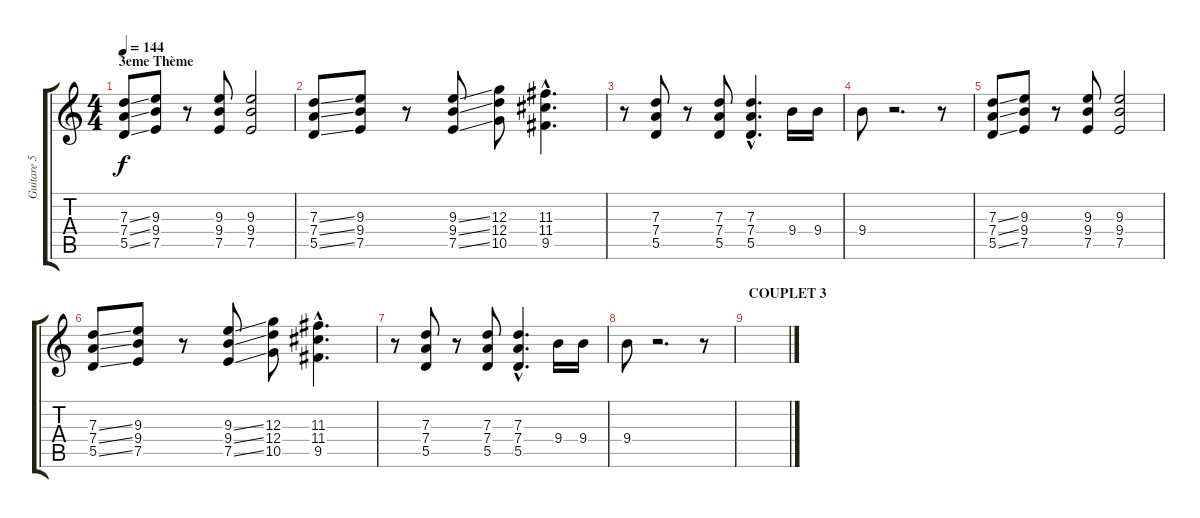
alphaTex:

\track ("Guitare 5 ( Electrique )" "Guitare 5 ") {instrument distortionguitar}
\staff {score tabs}
\tuning (E4 B3 G3 D3 A2 E2) {hide}
\ts (4 4)
\section ("" "3eme Thème")
\tempo 144
\clef g2
\ks c
(7.3{ss} 7.4{ss} 5.5{ss}).8{dy f} (9.3 9.4 7.5).8 r.8 (9.3 9.4 7.5).8 (9.3 9.4 7.5).2 |
(7.3{ss} 7.4{ss} 5.5{ss}).8 (9.3 9.4 7.5).8 r.8 (9.3{ss} 9.4{ss} 7.5{ss}).8 (12.3 12.4 10.5).8 (11.3{hac} 11.4{hac} 9.5{hac}).4{d} |
r.8 (7.3 7.4 5.5).8 r.8 (7.3 7.4 5.5).8 (7.3{hac} 7.4{hac} 5.5{hac}).4{d} 9.4.16 9.4.16 |
9.4.8 r.2{d} r.8 |
(7.3{ss} 7.4{ss} 5.5{ss}).8 (9.3 9.4 7.5).8 r.8 (9.3 9.4 7.5).8 (9.3 9.4 7.5).2 |
(7.3{ss} 7.4{ss} 5.5{ss}).8 (9.3 9.4 7.5).8 r.8 (9.3{ss} 9.4{ss} 7.5{ss}).8 (12.3 12.4 10.5).8 (11.3{hac} 11.4{hac} 9.5{hac}).4{d} |
r.8 (7.3 7.4 5.5).8 r.8 (7.3 7.4 5.5).8 (7.3{hac} 7.4{hac} 5.5{hac}).4{d} 9.4.16 9.4.16 |
9.4.8 r.2{d} r.8 |
\section ("" "COUPLET 3")
